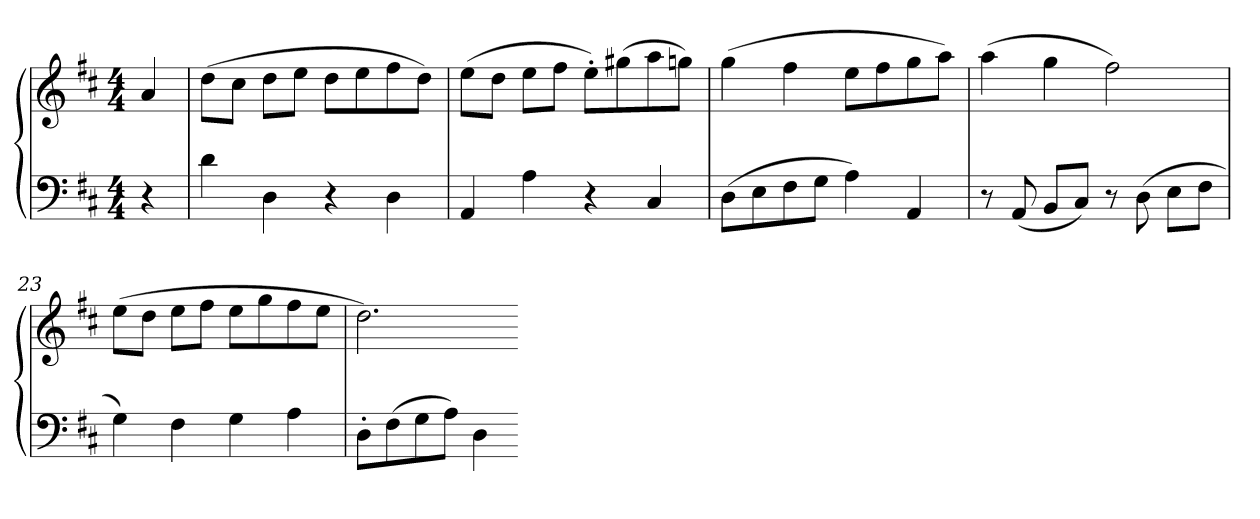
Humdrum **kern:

**kern	**kern
*part1	*part1
*staff2	*staff1
*clefF4	*clefG2
*k[f#c#]	*k[f#c#]
*D:	*D:
*M4/4	*M4/4
=	=
4r	4a
=19	=19
4d	(8ddL
.	8cc#J
4D	8ddL
.	8eeJ
4r	8ddL
.	8ee
4D	8ff#
.	8ddJ)
=20	=20
4AA	(8eeL
.	8ddJ
4A	8eeL
.	8ff#J
4r	8ee'L)
.	(8gg#X
4C#	8aa
.	8ggnJ)
=21	=21
(8DL	(4gg
8E	.
8F#	4ff#
8GJ	.
4A)	8eeL
.	8ff#
4AA	8gg
.	8aaJ)
=22	=22
8r	(4aa
(8AA	.
8BBL	4gg
8C#J)	.
8r	2ff#)
(8D	.
8EL	.
8F#J	.
=23	=23
4G)	(8eeL
.	8ddJ
4F#	8eeL
.	8ff#J
4G	8eeL
.	8gg
4A	8ff#
.	8eeJ
=24	=24
8D'L	2.dd)
(8F#	.
8G	.
8AJ)	.
4D	.
=-	=-
*-	*-
